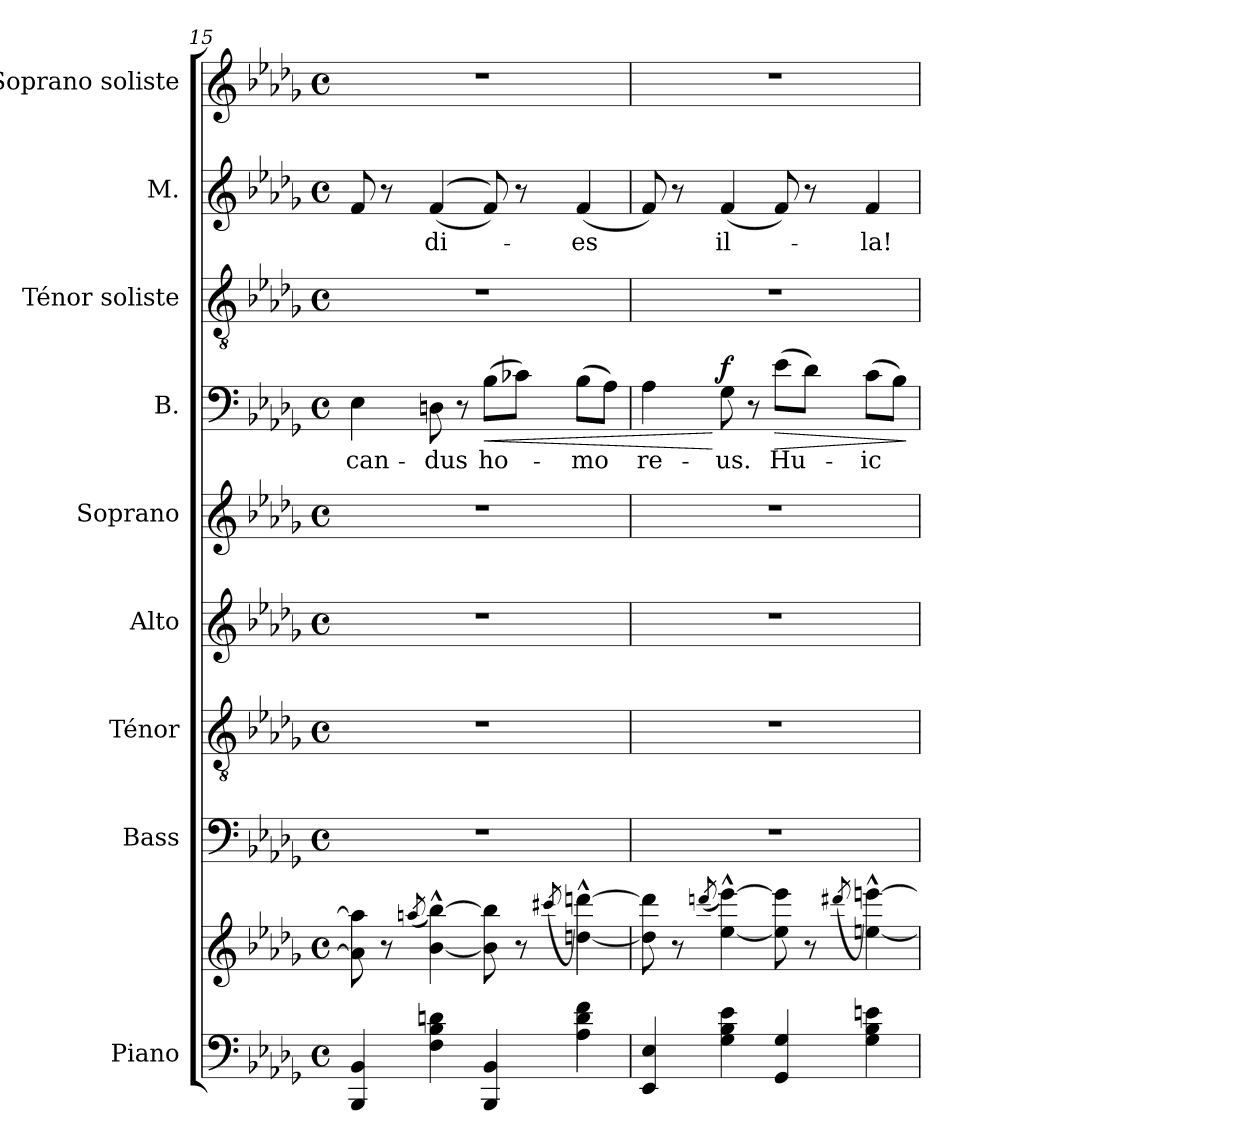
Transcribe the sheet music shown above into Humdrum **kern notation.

**kern	**kern	**kern	**kern	**kern	**kern	**kern	**text	**dynam	**kern	**kern	**text	**kern
*part9	*part9	*part8	*part7	*part6	*part5	*part4	*part4	*part4	*part3	*part2	*part2	*part1
*staff10	*staff9	*staff8	*staff7	*staff6	*staff5	*staff4	*staff4	*staff4	*staff3	*staff2	*staff2	*staff1
*I"Piano	*	*I"Bass	*I"Ténor	*I"Alto	*I"Soprano	*I"B.	*	*	*I"Ténor soliste	*I"M.	*	*I"Soprano soliste
*I'Pno	*	*I'B.	*I'T.	*I'A.	*I'S.	*I'B	*	*	*I'T.	*I'M.	*	*I'S.
*clefF4	*clefG2	*clefF4	*clefGv2	*clefG2	*clefG2	*clefF4	*	*	*clefGv2	*clefG2	*	*clefG2
*	*	*	*	*ITrd2c3	*	*	*	*	*	*	*	*
*k[b-e-a-d-g-]	*k[b-e-a-d-g-]	*k[b-e-a-d-g-]	*k[b-e-a-d-g-]	*k[b-e-]	*k[b-e-a-d-g-]	*k[b-e-a-d-g-]	*	*	*k[b-e-a-d-g-]	*k[b-e-a-d-g-]	*	*k[b-e-a-d-g-]
*M4/4	*M4/4	*M4/4	*M4/4	*M4/4	*M4/4	*M4/4	*	*	*M4/4	*M4/4	*	*M4/4
*met(c)	*met(c)	*met(c)	*met(c)	*met(c)	*met(c)	*met(c)	*	*	*met(c)	*met(c)	*	*met(c)
=15	=15	=15	=15	=15	=15	=15	=15	=15	=15	=15	=15	=15
4BBB-/ 4BB-/	8a\] 8aa\]	1r	1r	1r	1r	4E-\	-can-	.	1r	8f/	.	1r
.	8r	.	.	.	.	.	.	.	.	8r	.	.
.	(8qaan/	.	.	.	.	.	.	.	.	.	.	.
4F\ 4B-\ 4dn\	[4b-\^^ [4bb-\^^)	.	.	.	.	8Dn\	-dus	.	.	((4f/	-di-	.
.	.	.	.	.	.	8r	.	.	.	.	.	.
!	!	!	!	!	!	!	!	!LO:HP:b	!	!	!	!
4BBB-/ 4BB-/	8b-\] 8bb-\]	.	.	.	.	(8B-\L	ho-	<	.	8f/))	.	.
.	8r	.	.	.	.	8c-X\J)	.	.	.	8r	.	.
.	(8qccc#X/	.	.	.	.	.	.	.	.	.	.	.
4A-\ 4d\ 4f\	[4ddn\^^ [4dddn\^^)	.	.	.	.	(8B-\L	-mo	.	.	(4f/	-es	.
.	.	.	.	.	.	8A-\J)	.	.	.	.	.	.
=16	=16	=16	=16	=16	=16	=16	=16	=16	=16	=16	=16	=16
4EE-/ 4E-/	8dd\] 8ddd\]	1r	1r	1r	1r	4A-\	re-	.	1r	8f/)	.	1r
.	8r	.	.	.	.	.	.	.	.	8r	.	.
.	(8qdddn/	.	.	.	.	.	.	.	.	.	.	.
!	!	!	!	!	!	!	!	!LO:DY:n=1:a	!	!	!	!
4G-\ 4B-\ 4e-\	[4ee-\^^ [4eee-\^^)	.	.	.	.	8G-\	-us.	[ f	.	(4f/	il-	.
.	.	.	.	.	.	8r	.	.	.	.	.	.
!	!	!	!	!	!	!	!	!LO:HP:b	!	!	!	!
4GG-/ 4G-/	8ee-\] 8eee-\]	.	.	.	.	(8e-\L	Hu-	>	.	8f/)	.	.
.	8r	.	.	.	.	8d-\J)	.	.	.	8r	.	.
.	(8qddd#X/	.	.	.	.	.	.	.	.	.	.	.
4G-\ 4B-\ 4en\	[4een\^^ [4eeen\^^)	.	.	.	.	(8c\L	-ic	.	.	4f/	-la!	.
.	.	.	.	.	.	8B-\J)	.	.	.	.	.	.
.	.	.	.	.	.	.	.	]	.	.	.	.
=	=	=	=	=	=	=	=	=	=	=	=	=
*-	*-	*-	*-	*-	*-	*-	*-	*-	*-	*-	*-	*-
